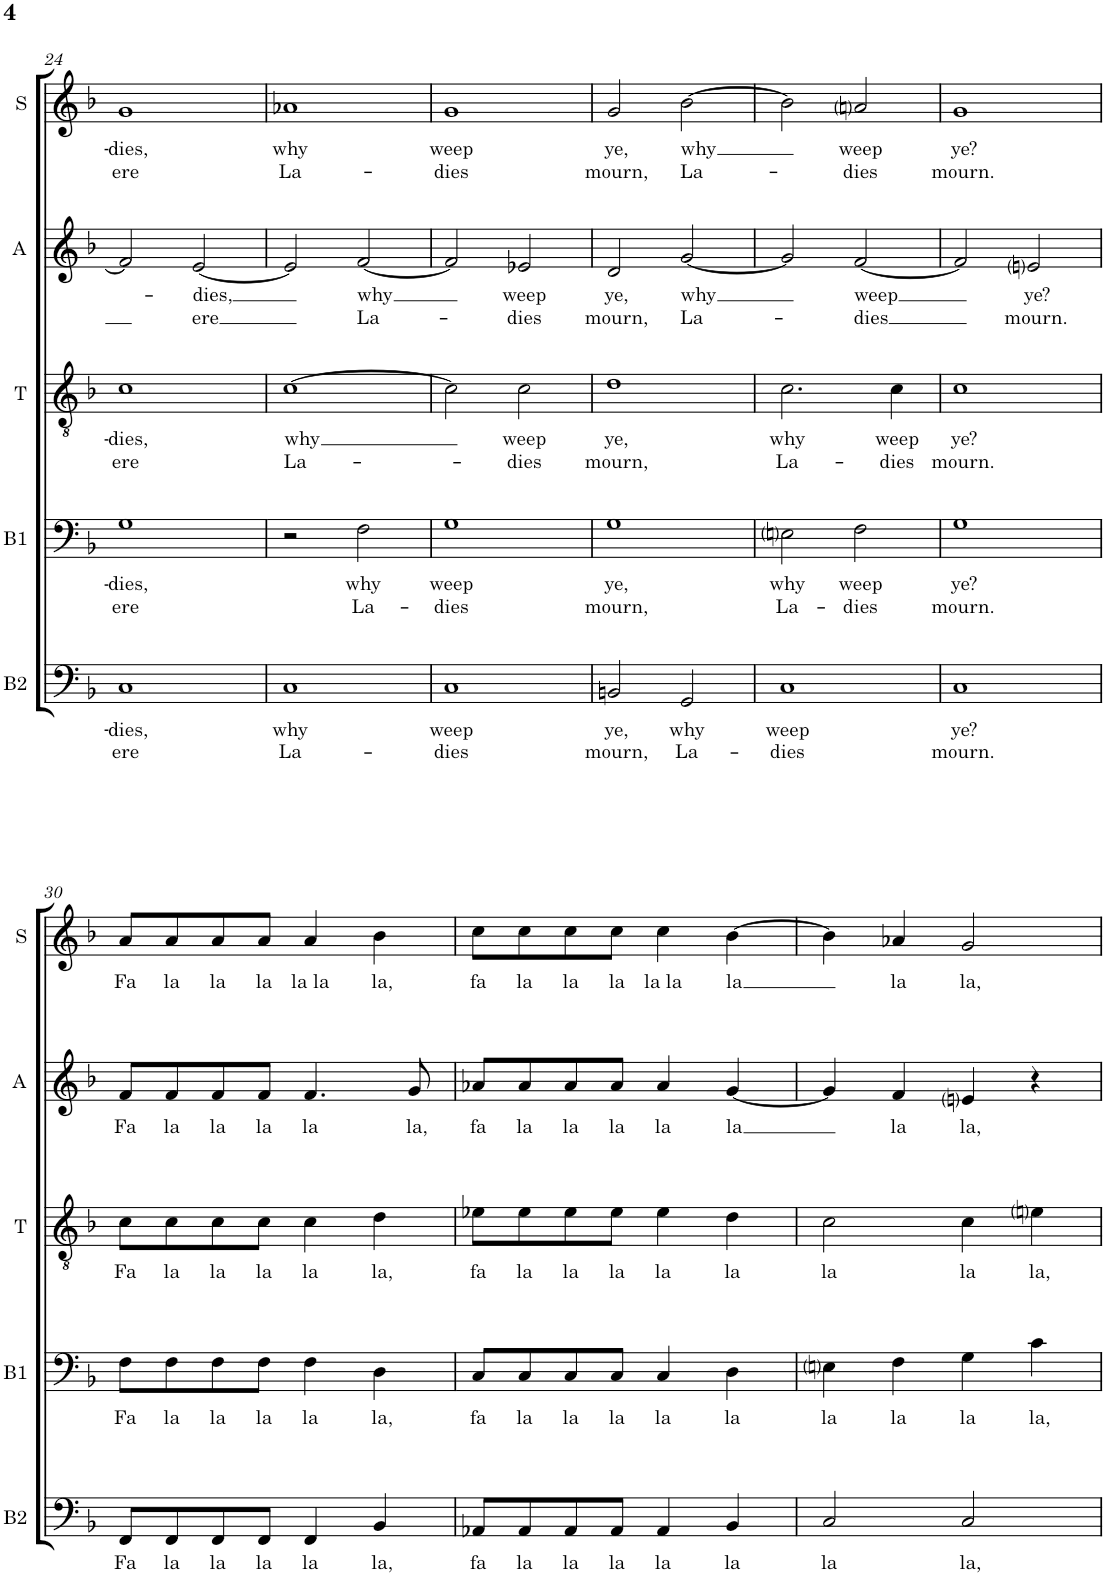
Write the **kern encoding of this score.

**kern	**text	**text	**kern	**text	**text	**kern	**text	**text	**kern	**text	**text	**kern	**text	**text
*part5	*part5	*part5	*part4	*part4	*part4	*part3	*part3	*part3	*part2	*part2	*part2	*part1	*part1	*part1
*staff5	*staff5	*staff5	*staff4	*staff4	*staff4	*staff3	*staff3	*staff3	*staff2	*staff2	*staff2	*staff1	*staff1	*staff1
*I"Bass (Bassus)	*	*	*I"Baritone (Tenor)	*	*	*I"Tenor (Altus)	*	*	*I"Alto (Quintus)	*	*	*I"Soprano (Cantus)	*	*
*I'B2	*	*	*I'B1	*	*	*I'T	*	*	*I'A	*	*	*I'S	*	*
!!LO:PB:g=z
*clefF4	*	*	*clefF4	*	*	*clefGv2	*	*	*clefG2	*	*	*clefG2	*	*
*k[b-]	*	*	*k[b-]	*	*	*k[b-]	*	*	*k[b-]	*	*	*k[b-]	*	*
*M2/2	*	*	*M2/2	*	*	*M2/2	*	*	*M2/2	*	*	*M2/2	*	*
*met(c|)	*	*	*met(c|)	*	*	*met(c|)	*	*	*met(c|)	*	*	*met(c|)	*	*
=24	=24	=24	=24	=24	=24	=24	=24	=24	=24	=24	=24	=24	=24	=24
!	!LO:LY:b	!LO:LY:b	!	!LO:LY:b	!LO:LY:b	!	!LO:LY:b	!LO:LY:b	!	!	!	!	!LO:LY:b	!LO:LY:b
1C	-dies,	ere	1G	-dies,	ere	1c	-dies,	ere	2f/]	.	.	1g	dies,	ere
!	!	!	!	!	!	!	!	!	!	!LO:LY:b	!LO:LY:b	!	!	!
.	.	.	.	.	.	.	.	.	[2e/	-dies,	ere	.	.	.
=25	=25	=25	=25	=25	=25	=25	=25	=25	=25	=25	=25	=25	=25	=25
!	!LO:LY:b	!LO:LY:b	!	!	!	!	!LO:LY:b	!LO:LY:b	!	!	!	!	!LO:LY:b	!LO:LY:b
1C	why	La-	2r	.	.	[1c	why	La-	2e/]	.	.	1a-X	why	La-
!	!	!	!	!LO:LY:b	!LO:LY:b	!	!	!	!	!LO:LY:b	!LO:LY:b	!	!	!
.	.	.	2F\	why	La-	.	.	.	[2f/	why	La-	.	.	.
=26	=26	=26	=26	=26	=26	=26	=26	=26	=26	=26	=26	=26	=26	=26
!	!LO:LY:b	!LO:LY:b	!	!LO:LY:b	!LO:LY:b	!	!	!	!	!	!	!	!LO:LY:b	!LO:LY:b
1C	-weep	-dies	1G	-weep	-dies	2c\]	.	.	2f/]	.	.	1g	weep	-dies
!	!	!	!	!	!	!	!LO:LY:b	!LO:LY:b	!	!LO:LY:b	!LO:LY:b	!	!	!
.	.	.	.	.	.	2c\	weep	-dies	2e-X/	weep	-dies	.	.	.
=27	=27	=27	=27	=27	=27	=27	=27	=27	=27	=27	=27	=27	=27	=27
!	!LO:LY:b	!LO:LY:b	!	!LO:LY:b	!LO:LY:b	!	!LO:LY:b	!LO:LY:b	!	!LO:LY:b	!LO:LY:b	!	!LO:LY:b	!LO:LY:b
2BBn/	ye,	mourn,	1G	ye,	mourn,	1d	ye,	mourn,	2d/	ye,	mourn,	2g/	ye,	mourn,
!	!LO:LY:b	!LO:LY:b	!	!	!	!	!	!	!	!LO:LY:b	!LO:LY:b	!	!LO:LY:b	!LO:LY:b
2GG/	why	La-	.	.	.	.	.	.	[2g/	why	La-	[2b-\	why	La-
=28	=28	=28	=28	=28	=28	=28	=28	=28	=28	=28	=28	=28	=28	=28
!	!LO:LY:b	!LO:LY:b	!	!LO:LY:b	!LO:LY:b	!	!LO:LY:b	!LO:LY:b	!	!	!	!	!	!
1C	-weep	-dies	2Eni\	why	La-	2.c\	why	La-	2g/]	.	.	2b-\]	.	.
!	!	!	!	!LO:LY:b	!LO:LY:b	!	!	!	!	!LO:LY:b	!LO:LY:b	!	!LO:LY:b	!LO:LY:b
.	.	.	2F\	-weep	-dies	.	.	.	[2f/	weep	-dies	2ani/	weep	-dies
!	!	!	!	!	!	!	!LO:LY:b	!LO:LY:b	!	!	!	!	!	!
.	.	.	.	.	.	4c\	-weep	-dies	.	.	.	.	.	.
=29	=29	=29	=29	=29	=29	=29	=29	=29	=29	=29	=29	=29	=29	=29
!	!LO:LY:b	!LO:LY:b	!	!LO:LY:b	!LO:LY:b	!	!LO:LY:b	!LO:LY:b	!	!	!	!	!LO:LY:b	!LO:LY:b
1C	ye?	mourn.	1G	ye?	mourn.	1c	ye?	mourn.	2f/]	.	.	1g	ye?	mourn.
!	!	!	!	!	!	!	!	!	!	!LO:LY:b	!LO:LY:b	!	!	!
.	.	.	.	.	.	.	.	.	2eni/	ye?	mourn.	.	.	.
!!LO:LB:g=z
=30	=30	=30	=30	=30	=30	=30	=30	=30	=30	=30	=30	=30	=30	=30
!	!LO:LY:b	!	!	!LO:LY:b	!	!	!LO:LY:b	!	!	!LO:LY:b	!	!	!LO:LY:b	!
8FF/L	Fa	.	8F\L	Fa	.	8c\L	Fa	.	8f/L	Fa	.	8a/L	Fa	.
!	!LO:LY:b	!	!	!LO:LY:b	!	!	!LO:LY:b	!	!	!LO:LY:b	!	!	!LO:LY:b	!
8FF/	la	.	8F\	la	.	8c\	la	.	8f/	la	.	8a/	la	.
!	!LO:LY:b	!	!	!LO:LY:b	!	!	!LO:LY:b	!	!	!LO:LY:b	!	!	!LO:LY:b	!
8FF/	la	.	8F\	la	.	8c\	la	.	8f/	la	.	8a/	la	.
!	!LO:LY:b	!	!	!LO:LY:b	!	!	!LO:LY:b	!	!	!LO:LY:b	!	!	!LO:LY:b	!
8FF/J	la	.	8F\J	la	.	8c\J	la	.	8f/J	la	.	8a/J	la	.
!	!LO:LY:b	!	!	!LO:LY:b	!	!	!LO:LY:b	!	!	!LO:LY:b	!	!	!LO:LY:b	!
4FF/	la	.	4F\	la	.	4c\	la	.	4.f/	la	.	4a/	la la	.
!	!LO:LY:b	!	!	!LO:LY:b	!	!	!LO:LY:b	!	!	!	!	!	!LO:LY:b	!
4BB-/	la,	.	4D\	la,	.	4d\	la,	.	.	.	.	4b-\	la,	.
!	!	!	!	!	!	!	!	!	!	!LO:LY:b	!	!	!	!
.	.	.	.	.	.	.	.	.	8g/	la,	.	.	.	.
=31	=31	=31	=31	=31	=31	=31	=31	=31	=31	=31	=31	=31	=31	=31
!	!LO:LY:b	!	!	!LO:LY:b	!	!	!LO:LY:b	!	!	!LO:LY:b	!	!	!LO:LY:b	!
8AA-X/L	fa	.	8C/L	fa	.	8e-X\L	fa	.	8a-X/L	fa	.	8cc\L	fa	.
!	!LO:LY:b	!	!	!LO:LY:b	!	!	!LO:LY:b	!	!	!LO:LY:b	!	!	!LO:LY:b	!
8AA-/	la	.	8C/	la	.	8e-\	la	.	8a-/	la	.	8cc\	la	.
!	!LO:LY:b	!	!	!LO:LY:b	!	!	!LO:LY:b	!	!	!LO:LY:b	!	!	!LO:LY:b	!
8AA-/	la	.	8C/	la	.	8e-\	la	.	8a-/	la	.	8cc\	la	.
!	!LO:LY:b	!	!	!LO:LY:b	!	!	!LO:LY:b	!	!	!LO:LY:b	!	!	!LO:LY:b	!
8AA-/J	la	.	8C/J	la	.	8e-\J	la	.	8a-/J	la	.	8cc\J	la	.
!	!LO:LY:b	!	!	!LO:LY:b	!	!	!LO:LY:b	!	!	!LO:LY:b	!	!	!LO:LY:b	!
4AA-/	la	.	4C/	la	.	4e-\	la	.	4a-/	la	.	4cc\	la la	.
!	!LO:LY:b	!	!	!LO:LY:b	!	!	!LO:LY:b	!	!	!LO:LY:b	!	!	!LO:LY:b	!
4BB-/	la	.	4D\	la	.	4d\	la	.	[4g/	la	.	[4b-\	la	.
=32	=32	=32	=32	=32	=32	=32	=32	=32	=32	=32	=32	=32	=32	=32
!	!LO:LY:b	!	!	!LO:LY:b	!	!	!LO:LY:b	!	!	!	!	!	!	!
2C/	la	.	4Eni\	la	.	2c\	la	.	4g/]	.	.	4b-\]	.	.
!	!	!	!	!LO:LY:b	!	!	!	!	!	!LO:LY:b	!	!	!LO:LY:b	!
.	.	.	4F\	la	.	.	.	.	4f/	la	.	4a-X/	la	.
!	!LO:LY:b	!	!	!LO:LY:b	!	!	!LO:LY:b	!	!	!LO:LY:b	!	!	!LO:LY:b	!
2C/	la,	.	4G\	la	.	4c\	la	.	4eni/	la,	.	2g/	la,	.
!	!	!	!	!LO:LY:b	!	!	!LO:LY:b	!	!	!	!	!	!	!
.	.	.	4c\	la,	.	4eni\	la,	.	4r	.	.	.	.	.
=	=	=	=	=	=	=	=	=	=	=	=	=	=	=
*-	*-	*-	*-	*-	*-	*-	*-	*-	*-	*-	*-	*-	*-	*-
